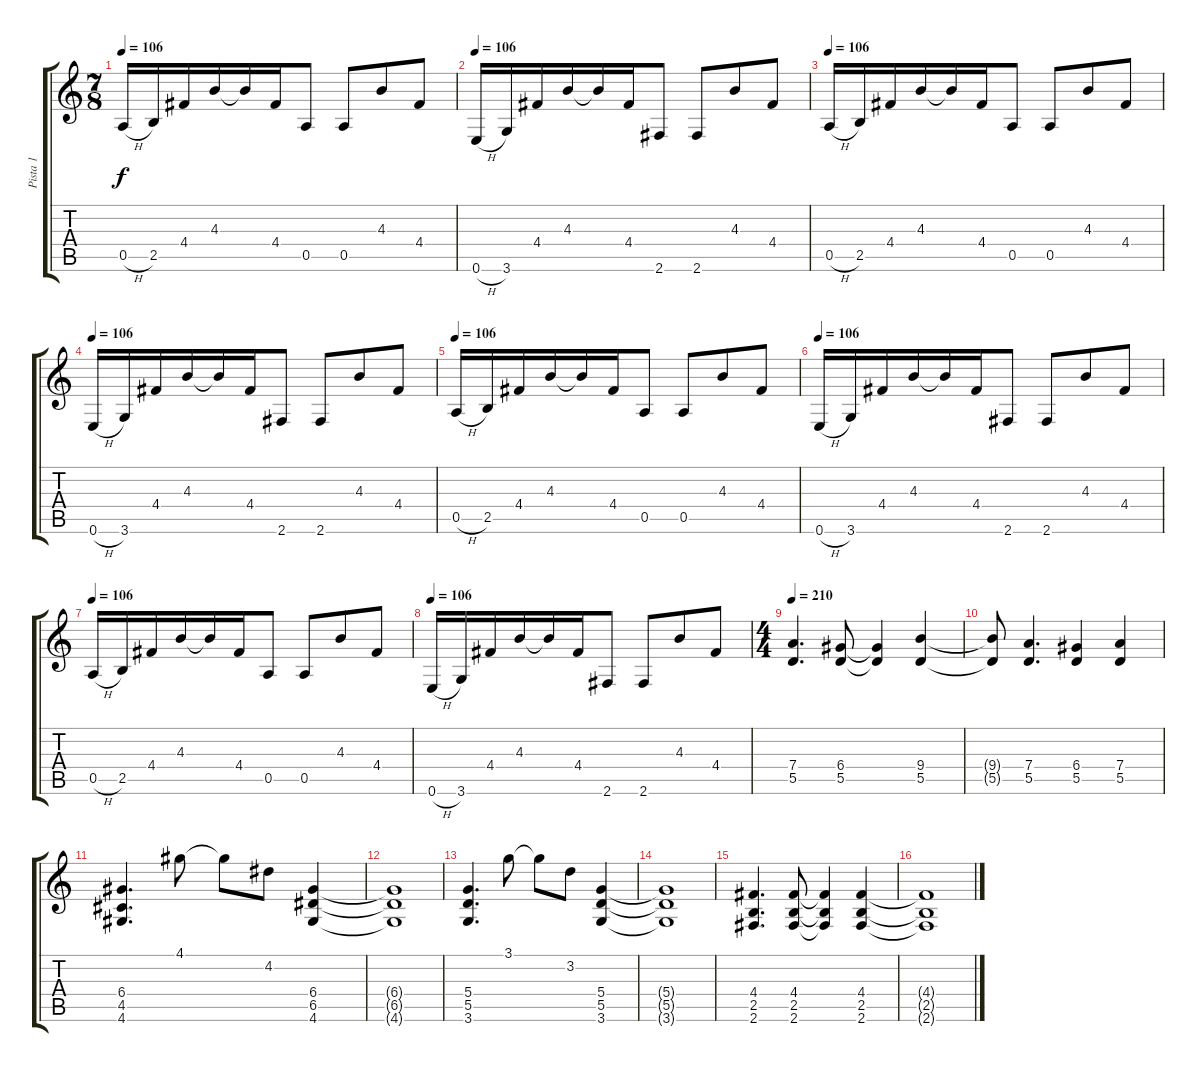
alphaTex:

\track ("Pista 1" "Pista 1") {instrument overdrivenguitar}
\staff {score tabs}
\tuning (E4 B3 G3 D3 A2 E2) {hide}
\ts (7 8)
\tempo 106
\clef g2
\ks c
0.5{h}.16{dy f} 2.5.16 4.4.16 4.3.16 4.3{t}.16 4.4.16 0.5.8 0.5.8 4.3.8 4.4.8 |
\tempo 106
0.6{h}.16 3.6.16 4.4.16 4.3.16 4.3{t}.16 4.4.16 2.6.8 2.6.8 4.3.8 4.4.8 |
\tempo 106
0.5{h}.16 2.5.16 4.4.16 4.3.16 4.3{t}.16 4.4.16 0.5.8 0.5.8 4.3.8 4.4.8 |
\tempo 106
0.6{h}.16 3.6.16 4.4.16 4.3.16 4.3{t}.16 4.4.16 2.6.8 2.6.8 4.3.8 4.4.8 |
\tempo 106
0.5{h}.16 2.5.16 4.4.16 4.3.16 4.3{t}.16 4.4.16 0.5.8 0.5.8 4.3.8 4.4.8 |
\tempo 106
0.6{h}.16 3.6.16 4.4.16 4.3.16 4.3{t}.16 4.4.16 2.6.8 2.6.8 4.3.8 4.4.8 |
\tempo 106
0.5{h}.16 2.5.16 4.4.16 4.3.16 4.3{t}.16 4.4.16 0.5.8 0.5.8 4.3.8 4.4.8 |
\tempo 106
0.6{h}.16 3.6.16 4.4.16 4.3.16 4.3{t}.16 4.4.16 2.6.8 2.6.8 4.3.8 4.4.8 |
\ts (4 4)
\tempo 210
(7.4 5.5).4{d} (6.4 5.5).8 (6.4{t} 5.5{t}).4 (9.4 5.5).4 |
(9.4{t} 5.5{t}).8 (7.4 5.5).4{d} (6.4 5.5).4 (7.4 5.5).4 |
(6.4 4.5 4.6).4{d} 4.1.8 4.1{t}.8 4.2.8 (6.4 6.5 4.6).4 |
(6.4{t} 6.5{t} 4.6{t}).1 |
(5.4 5.5 3.6).4{d} 3.1.8 3.1{t}.8 3.2.8 (5.4 5.5 3.6).4 |
(5.4{t} 5.5{t} 3.6{t}).1 |
(4.4 2.5 2.6).4{d} (4.4 2.5 2.6).8 (4.4{t} 2.5{t} 2.6{t}).4 (4.4 2.5 2.6).4 |
(4.4{t} 2.5{t} 2.6{t}).1
